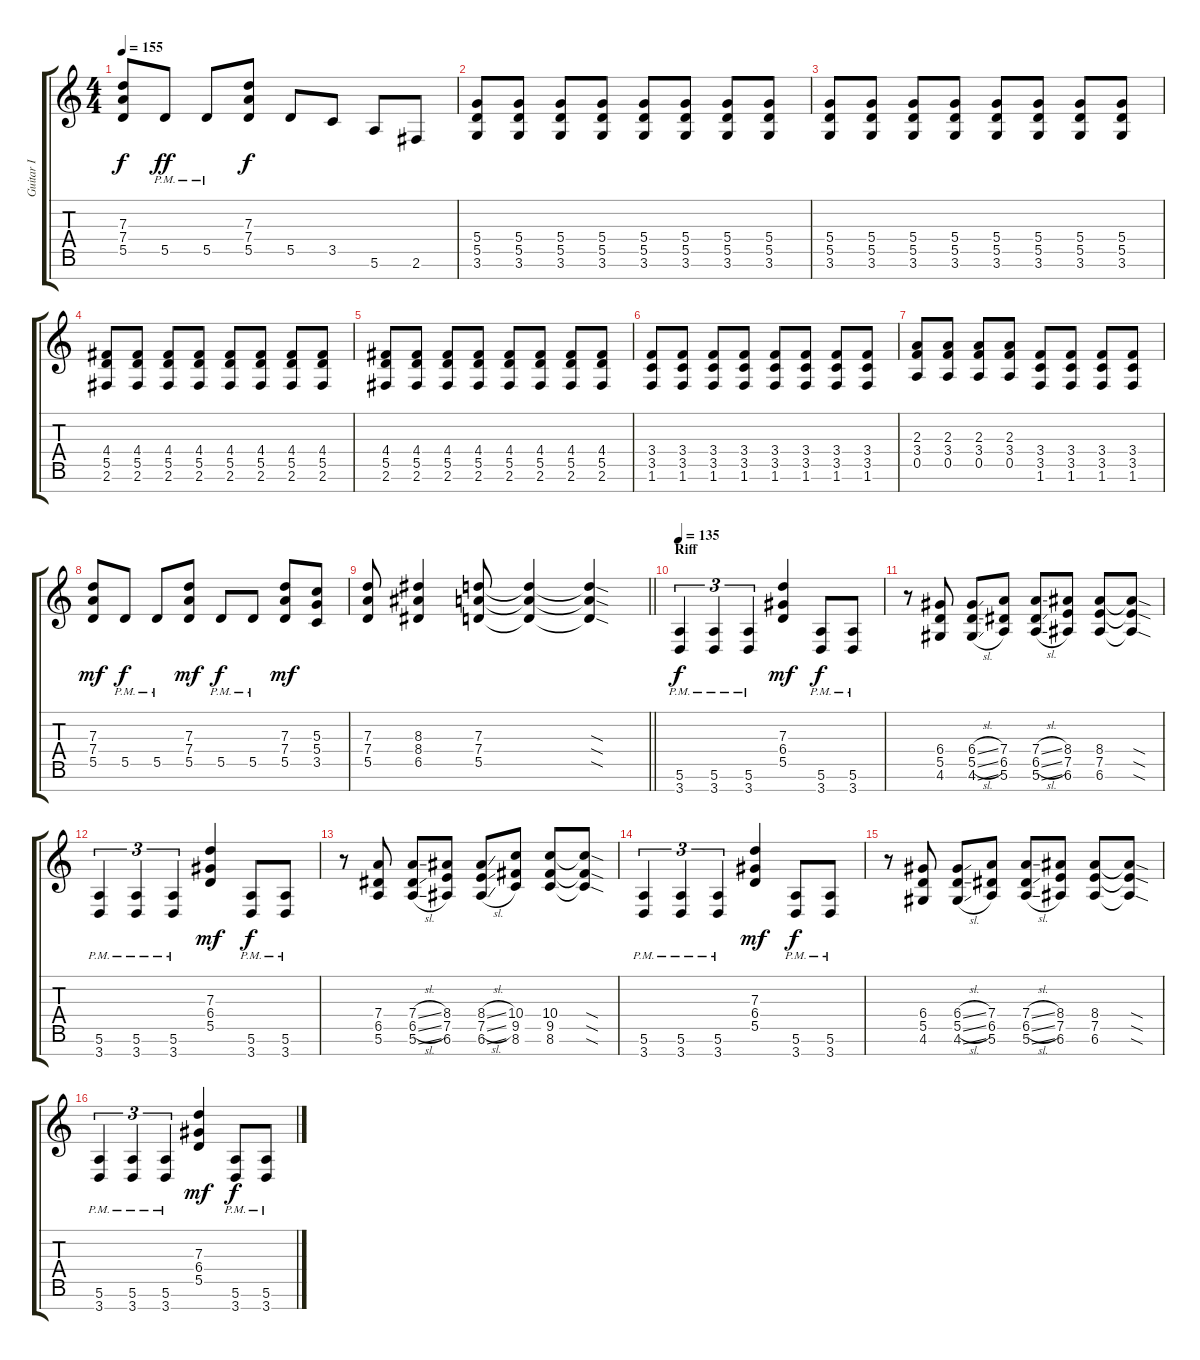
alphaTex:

\track ("Guitar I" "Guitar I") {instrument distortionguitar}
\staff {score tabs}
\tuning (E4 B3 G3 D3 A2 E2 B1) {hide}
\ts (4 4)
\tempo 155
\clef g2
\ks c
(7.3 7.4 5.5).8{dy f} 5.5{pm}.8{dy ff} 5.5{pm}.8 (7.3 7.4 5.5).8{dy f} 5.5.8 3.5.8 5.6.8 2.6.8 |
(5.4 5.5 3.6).8{volume 13} (5.4 5.5 3.6).8 (5.4 5.5 3.6).8 (5.4 5.5 3.6).8 (5.4 5.5 3.6).8 (5.4 5.5 3.6).8 (5.4 5.5 3.6).8 (5.4 5.5 3.6).8 |
(5.4 5.5 3.6).8 (5.4 5.5 3.6).8 (5.4 5.5 3.6).8 (5.4 5.5 3.6).8 (5.4 5.5 3.6).8 (5.4 5.5 3.6).8 (5.4 5.5 3.6).8 (5.4 5.5 3.6).8 |
(4.4 5.5 2.6).8 (4.4 5.5 2.6).8 (4.4 5.5 2.6).8 (4.4 5.5 2.6).8 (4.4 5.5 2.6).8 (4.4 5.5 2.6).8 (4.4 5.5 2.6).8 (4.4 5.5 2.6).8 |
(4.4 5.5 2.6).8 (4.4 5.5 2.6).8 (4.4 5.5 2.6).8 (4.4 5.5 2.6).8 (4.4 5.5 2.6).8 (4.4 5.5 2.6).8 (4.4 5.5 2.6).8 (4.4 5.5 2.6).8 |
(3.4 3.5 1.6).8 (3.4 3.5 1.6).8 (3.4 3.5 1.6).8 (3.4 3.5 1.6).8 (3.4 3.5 1.6).8 (3.4 3.5 1.6).8 (3.4 3.5 1.6).8 (3.4 3.5 1.6).8 |
(2.3 3.4 0.5).8 (2.3 3.4 0.5).8 (2.3 3.4 0.5).8 (2.3 3.4 0.5).8 (3.4 3.5 1.6).8 (3.4 3.5 1.6).8 (3.4 3.5 1.6).8 (3.4 3.5 1.6).8 |
(7.3 7.4 5.5).8{dy mf} 5.5{pm}.8{dy f} 5.5{pm}.8 (7.3 7.4 5.5).8{dy mf} 5.5{pm}.8{dy f} 5.5{pm}.8 (7.3 7.4 5.5).8{dy mf} (5.3 5.4 3.5).8 |
\barLineRight lightlight
(7.3 7.4 5.5).8 (8.3 8.4 6.5).4 (7.3 7.4 5.5).8 (7.3{t} 7.4{t} 5.5{t}).4 (7.3{sod t} 7.4{sod t} 5.5{sod t}).4 |
\section ("" "Riff")
\tempo 135
(5.6{pm} 3.7{pm}).4{tu (3 2) dy f} (5.6{pm} 3.7{pm}).4{tu (3 2)} (5.6{pm} 3.7{pm}).4{tu (3 2)} (7.3 6.4 5.5).4{dy mf} (5.6{pm} 3.7{pm}).8{dy f} (5.6{pm} 3.7{pm}).8 |
r.8 (6.4 5.5 4.6).8 (6.4{sl} 5.5{sl} 4.6{sl}).8 (7.4 6.5 5.6).8 (7.4{sl} 6.5{sl} 5.6{sl}).8 (8.4 7.5 6.6).8 (8.4 7.5 6.6).8 (8.4{sod t} 7.5{sod t} 6.6{sod t}).8 |
(5.6{pm} 3.7{pm}).4{tu (3 2)} (5.6{pm} 3.7{pm}).4{tu (3 2)} (5.6{pm} 3.7{pm}).4{tu (3 2)} (7.3 6.4 5.5).4{dy mf} (5.6{pm} 3.7{pm}).8{dy f} (5.6{pm} 3.7{pm}).8 |
r.8 (7.4 6.5 5.6).8 (7.4{sl} 6.5{sl} 5.6{sl}).8 (8.4 7.5 6.6).8 (8.4{sl} 7.5{sl} 6.6{sl}).8 (10.4 9.5 8.6).8 (10.4 9.5 8.6).8 (10.4{sod t} 9.5{sod t} 8.6{sod t}).8 |
(5.6{pm} 3.7{pm}).4{tu (3 2)} (5.6{pm} 3.7{pm}).4{tu (3 2)} (5.6{pm} 3.7{pm}).4{tu (3 2)} (7.3 6.4 5.5).4{dy mf} (5.6{pm} 3.7{pm}).8{dy f} (5.6{pm} 3.7{pm}).8 |
r.8 (6.4 5.5 4.6).8 (6.4{sl} 5.5{sl} 4.6{sl}).8 (7.4 6.5 5.6).8 (7.4{sl} 6.5{sl} 5.6{sl}).8 (8.4 7.5 6.6).8 (8.4 7.5 6.6).8 (8.4{sod t} 7.5{sod t} 6.6{sod t}).8 |
(5.6{pm} 3.7{pm}).4{tu (3 2)} (5.6{pm} 3.7{pm}).4{tu (3 2)} (5.6{pm} 3.7{pm}).4{tu (3 2)} (7.3 6.4 5.5).4{dy mf} (5.6{pm} 3.7{pm}).8{dy f} (5.6{pm} 3.7{pm}).8
